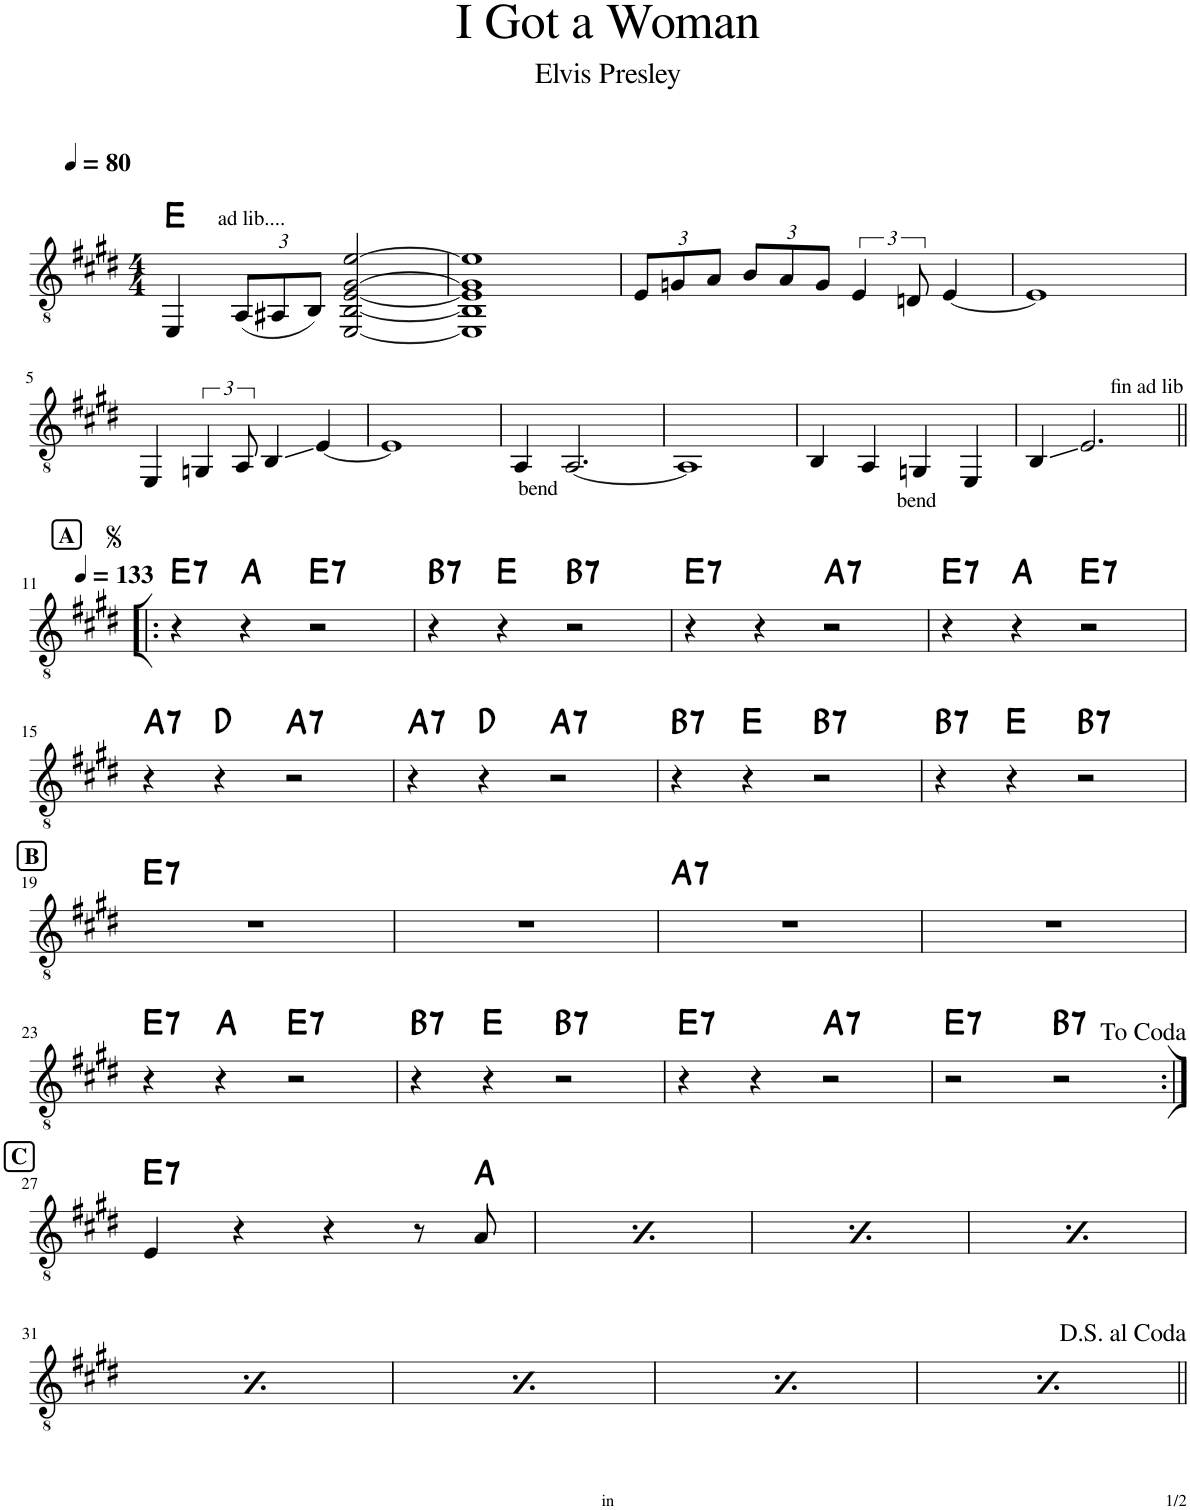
**kern	**harte
*part1	*part1
*staff1	*
*I"Classical Guitar	*
*I'Guit.	*
*clefGv2	*
*k[f#c#g#d#]	*
*M4/4	*
*MM80	*
=1	=1
!LO:TX:a:t=ad lib....	!
4EE/	E:maj
*Xbrackettup	*
(12AA/L	.
12AA#X/	.
12BB/J)	.
[2EE/ [2BB/ [2E/ [2G#/ [2e/	.
=2	=2
1EE] 1BB] 1E] 1G#] 1e]	.
=3	=3
12E/L	.
12Gn/	.
12A/J	.
12B/L	.
12A/	.
12G/J	.
*brackettup	*
6E/	.
12Dn/	.
[4E/	.
=4	=4
1E]	.
!!LO:LB:g=z
=5	=5
4EE/	.
6GGn/	.
12AA/	.
4BB/	.
[4E/	.
=6	=6
1E]	.
=7	=7
!LO:TX:b:t=bend	!
4AA/	.
[2.AA/	.
=8	=8
1AA]	.
=9	=9
4BB/	.
4AA/	.
!LO:TX:b:t=bend	!
4GGn/	.
4EE/	.
=10	=10
4BB/	.
!LO:TX:a:t=fin ad lib	!
2.E/	.
!!LO:LB:g=z
=11!|:	=11!|:
!!LO:REH:place=s1:a:B:cj:fs=11:t=A
*MM133	*
!	!LO:H:kt=7
4r	E:7
4r	A:maj
!	!LO:H:kt=7
2r	E:7
=12	=12
!	!LO:H:kt=7
4r	B:7
4r	E:maj
!	!LO:H:kt=7
2r	B:7
=13	=13
!	!LO:H:kt=7
4r	E:7
4r	.
!	!LO:H:kt=7
2r	A:7
=14	=14
!	!LO:H:kt=7
4r	E:7
4r	A:maj
!	!LO:H:kt=7
2r	E:7
!!LO:LB:g=z
=15	=15
!	!LO:H:kt=7
4r	A:7
4r	D:maj
!	!LO:H:kt=7
2r	A:7
=16	=16
!	!LO:H:kt=7
4r	A:7
4r	D:maj
!	!LO:H:kt=7
2r	A:7
=17	=17
!	!LO:H:kt=7
4r	B:7
4r	E:maj
!	!LO:H:kt=7
2r	B:7
=18	=18
!	!LO:H:kt=7
4r	B:7
4r	E:maj
!	!LO:H:kt=7
2r	B:7
!!LO:LB:g=z
!!LO:REH:place=s1:a:B:cj:fs=11:t=B
=19	=19
!	!LO:H:kt=7
1r	E:7
=20	=20
1r	.
=21	=21
!	!LO:H:kt=7
1r	A:7
=22	=22
1r	.
!!LO:LB:g=z
=23	=23
!	!LO:H:kt=7
4r	E:7
4r	A:maj
!	!LO:H:kt=7
2r	E:7
=24	=24
!	!LO:H:kt=7
4r	B:7
4r	E:maj
!	!LO:H:kt=7
2r	B:7
=25	=25
!	!LO:H:kt=7
4r	E:7
4r	.
!	!LO:H:kt=7
2r	A:7
=26	=26
!	!LO:H:kt=7
2r	E:7
!	!LO:H:kt=7
2r	B:7
!!LO:LB:g=z
!!LO:REH:place=s1:a:B:cj:fs=11:t=C
=27:|!	=27:|!
!	!LO:H:kt=7
4E/	E:7
4r	.
4r	.
8r	.
8A/	A:maj
!!LO:REH:place=s1:a:B:cj:fs=11:t=C
=28	=28
!	!LO:H:kt=7
4E/	E:7
4r	.
4r	.
8r	.
8A/	A:maj
!!LO:REH:place=s1:a:B:cj:fs=11:t=C
=29	=29
!	!LO:H:kt=7
4E/	E:7
4r	.
4r	.
8r	.
8A/	A:maj
!!LO:REH:place=s1:a:B:cj:fs=11:t=C
=30	=30
!	!LO:H:kt=7
4E/	E:7
4r	.
4r	.
8r	.
8A/	A:maj
!!LO:LB:g=z
!!LO:REH:place=s1:a:B:cj:fs=11:t=C
=31	=31
!	!LO:H:kt=7
4E/	E:7
4r	.
4r	.
8r	.
8A/	A:maj
!!LO:REH:place=s1:a:B:cj:fs=11:t=C
=32	=32
!	!LO:H:kt=7
4E/	E:7
4r	.
4r	.
8r	.
8A/	A:maj
!!LO:REH:place=s1:a:B:cj:fs=11:t=C
=33	=33
!	!LO:H:kt=7
4E/	E:7
4r	.
4r	.
8r	.
8A/	A:maj
!!LO:REH:place=s1:a:B:cj:fs=11:t=C
=34	=34
!	!LO:H:kt=7
4E/	E:7
4r	.
4r	.
8r	.
8A/	A:maj
=||	=||
*-	*-
